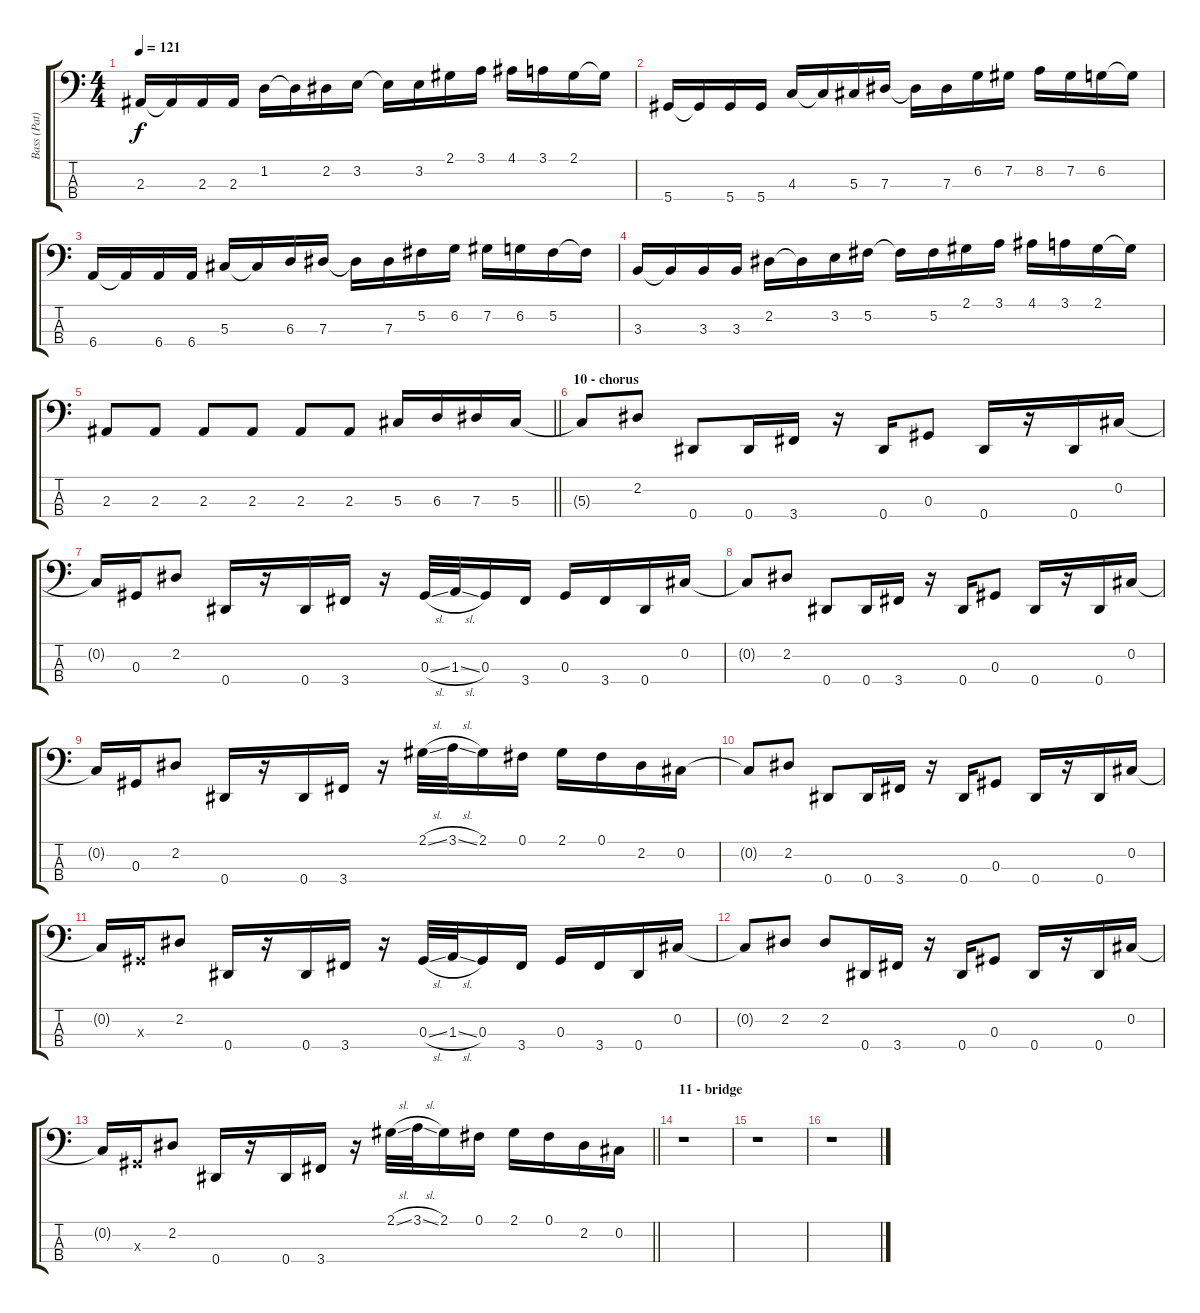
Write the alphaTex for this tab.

\track ("Bass (Pat)" "Bass (Pat)") {instrument electricbasspick}
\staff {score tabs}
\tuning (Gb2 Db2 Ab1 Eb1) {hide}
\ts (4 4)
\tempo 121
\clef f4
\ks c
2.3.16{dy f instrument slapbass1} 2.3{t}.16 2.3.16 2.3.16 1.2.16 1.2{t}.16 2.2.16 3.2.16 3.2{t}.16 3.2.16 2.1.16 3.1.16 4.1.16 3.1.16 2.1.16 2.1{t}.16 |
5.4.16 5.4{t}.16 5.4.16 5.4.16 4.3.16 4.3{t}.16 5.3.16 7.3.16 7.3{t}.16 7.3.16 6.2.16 7.2.16 8.2.16 7.2.16 6.2.16 6.2{t}.16 |
6.4.16 6.4{t}.16 6.4.16 6.4.16 5.3.16 5.3{t}.16 6.3.16 7.3.16 7.3{t}.16 7.3.16 5.2.16 6.2.16 7.2.16 6.2.16 5.2.16 5.2{t}.16 |
3.3.16{instrument slapbass1} 3.3{t}.16 3.3.16 3.3.16 2.2.16 2.2{t}.16 3.2.16 5.2.16 5.2{t}.16 5.2.16 2.1.16 3.1.16 4.1.16 3.1.16 2.1.16 2.1{t}.16 |
\barLineRight lightlight
2.3.8 2.3.8 2.3.8 2.3.8 2.3.8 2.3.8 5.3.16 6.3.16 7.3.16 5.3.16 |
\section ("" "10 - chorus")
5.3{t}.8{instrument electricbasspick} 2.2.8 0.4.8 0.4.16 3.4.16 r.16 0.4.16 0.3.8 0.4.16 r.16 0.4.16 0.2.16 |
0.2{t}.16 0.3.16 2.2.8 0.4.16 r.16 0.4.16 3.4.16 r.16 0.3{sl}.32 1.3{sl}.32 0.3.16 3.4.16 0.3.16 3.4.16 0.4.16 0.2.16 |
0.2{t}.8 2.2.8 0.4.8 0.4.16 3.4.16 r.16 0.4.16 0.3.8 0.4.16 r.16 0.4.16 0.2.16 |
0.2{t}.16 0.3.16 2.2.8 0.4.16 r.16 0.4.16 3.4.16 r.16 2.1{sl}.32 3.1{sl}.32 2.1.16 0.1.16 2.1.16 0.1.16 2.2.16 0.2.16 |
0.2{t}.8 2.2.8 0.4.8 0.4.16 3.4.16 r.16 0.4.16 0.3.8 0.4.16 r.16 0.4.16 0.2.16 |
0.2{t}.16 0.3{x}.16 2.2.8 0.4.16 r.16 0.4.16 3.4.16 r.16 0.3{sl}.32 1.3{sl}.32 0.3.16 3.4.16 0.3.16 3.4.16 0.4.16 0.2.16 |
0.2{t}.8 2.2.8 2.2.8 0.4.16 3.4.16 r.16 0.4.16 0.3.8 0.4.16 r.16 0.4.16 0.2.16 |
\barLineRight lightlight
0.2{t}.16 0.3{x}.16 2.2.8 0.4.16 r.16 0.4.16 3.4.16 r.16 2.1{sl}.32 3.1{sl}.32 2.1.16 0.1.16 2.1.16 0.1.16 2.2.16 0.2.16 |
\section ("" "11 - bridge")
r.1 |
r.1 |
r.1
